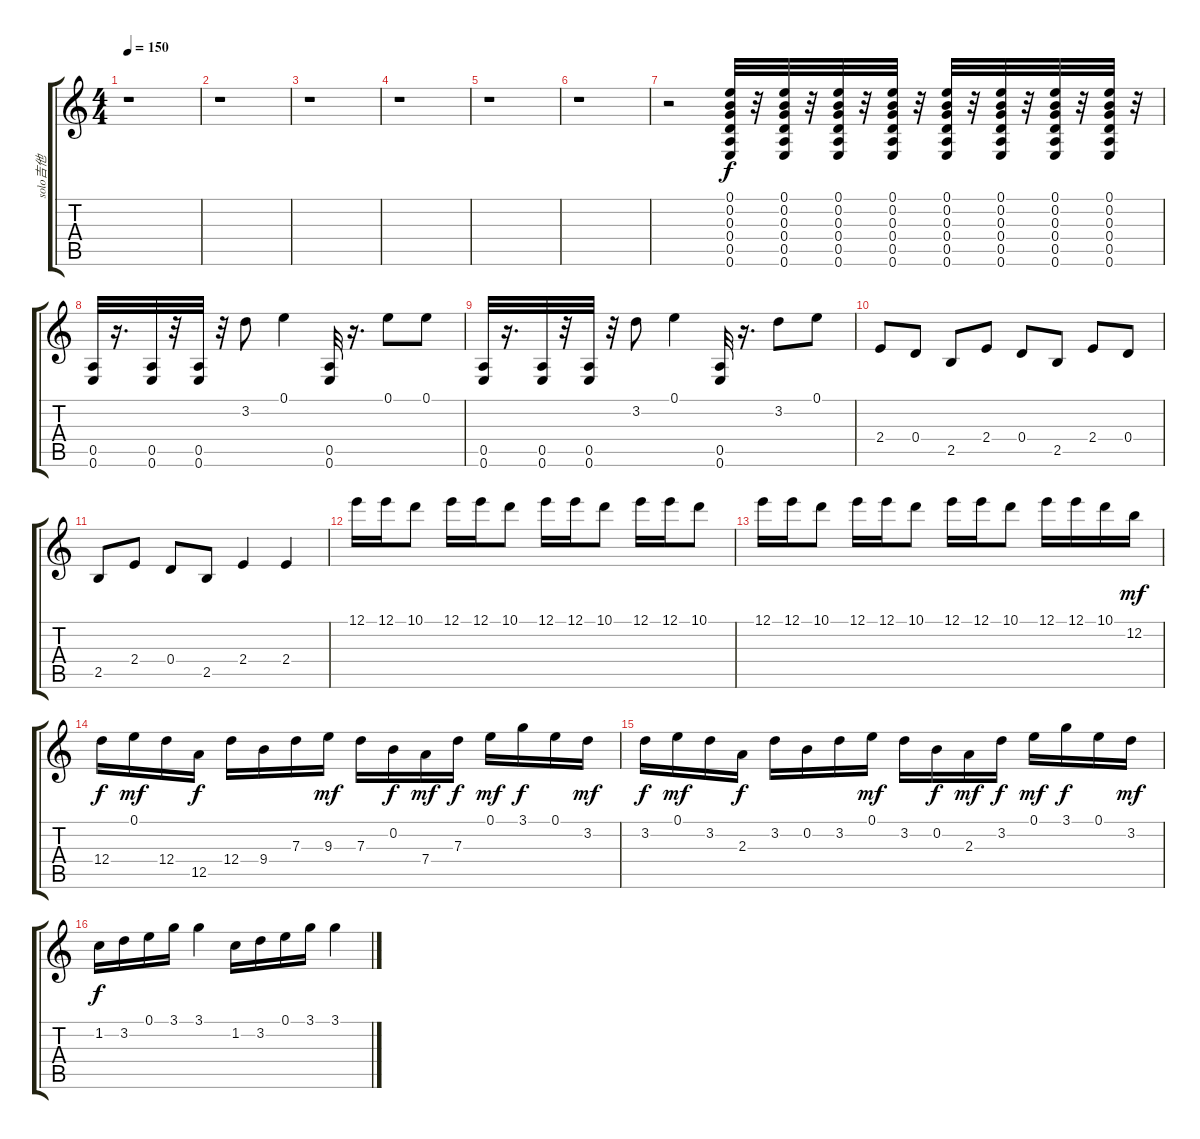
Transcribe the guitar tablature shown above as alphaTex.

\track ("solo吉他" "solo吉他") {instrument overdrivenguitar}
\staff {score tabs}
\tuning (E4 B3 G3 D3 A2 E2) {hide}
\ts (4 4)
\tempo 150
\clef g2
\ks c
r.1{dy f} |
r.1 |
r.1 |
r.1 |
r.1 |
r.1 |
r.2 (0.1 0.2 0.3 0.4 0.5 0.6).32 r.32 (0.1 0.2 0.3 0.4 0.5 0.6).32 r.32 (0.1 0.2 0.3 0.4 0.5 0.6).32 r.32 (0.1 0.2 0.3 0.4 0.5 0.6).32 r.32 (0.1 0.2 0.3 0.4 0.5 0.6).32 r.32 (0.1 0.2 0.3 0.4 0.5 0.6).32 r.32 (0.1 0.2 0.3 0.4 0.5 0.6).32 r.32 (0.1 0.2 0.3 0.4 0.5 0.6).32 r.32 |
(0.5 0.6).32 r.16{d} (0.5 0.6).32 r.32 (0.5 0.6).32 r.32 3.2.8 0.1.4 (0.5 0.6).32 r.16{d} 0.1.8 0.1.8 |
(0.5 0.6).32 r.16{d} (0.5 0.6).32 r.32 (0.5 0.6).32 r.32 3.2.8 0.1.4 (0.5 0.6).32 r.16{d} 3.2.8 0.1.8 |
2.4.8 0.4.8 2.5.8 2.4.8 0.4.8 2.5.8 2.4.8 0.4.8 |
2.5.8 2.4.8 0.4.8 2.5.8 2.4.4 2.4.4 |
12.1.16 12.1.16 10.1.8 12.1.16 12.1.16 10.1.8 12.1.16 12.1.16 10.1.8 12.1.16 12.1.16 10.1.8 |
12.1.16 12.1.16 10.1.8 12.1.16 12.1.16 10.1.8 12.1.16 12.1.16 10.1.8 12.1.16 12.1.16 10.1.16 12.2.16{dy mf} |
12.4.16{dy f} 0.1.16{dy mf} 12.4.16 12.5.16{dy f} 12.4.16 9.4.16 7.3.16 9.3.16{dy mf} 7.3.16 0.2.16{dy f} 7.4.16{dy mf} 7.3.16{dy f} 0.1.16{dy mf} 3.1.16{dy f} 0.1.16 3.2.16{dy mf} |
3.2.16{dy f} 0.1.16{dy mf} 3.2.16 2.3.16{dy f} 3.2.16 0.2.16 3.2.16 0.1.16{dy mf} 3.2.16 0.2.16{dy f} 2.3.16{dy mf} 3.2.16{dy f} 0.1.16{dy mf} 3.1.16{dy f} 0.1.16 3.2.16{dy mf} |
1.2.16{dy f} 3.2.16 0.1.16 3.1.16 3.1.4 1.2.16 3.2.16 0.1.16 3.1.16 3.1.4
